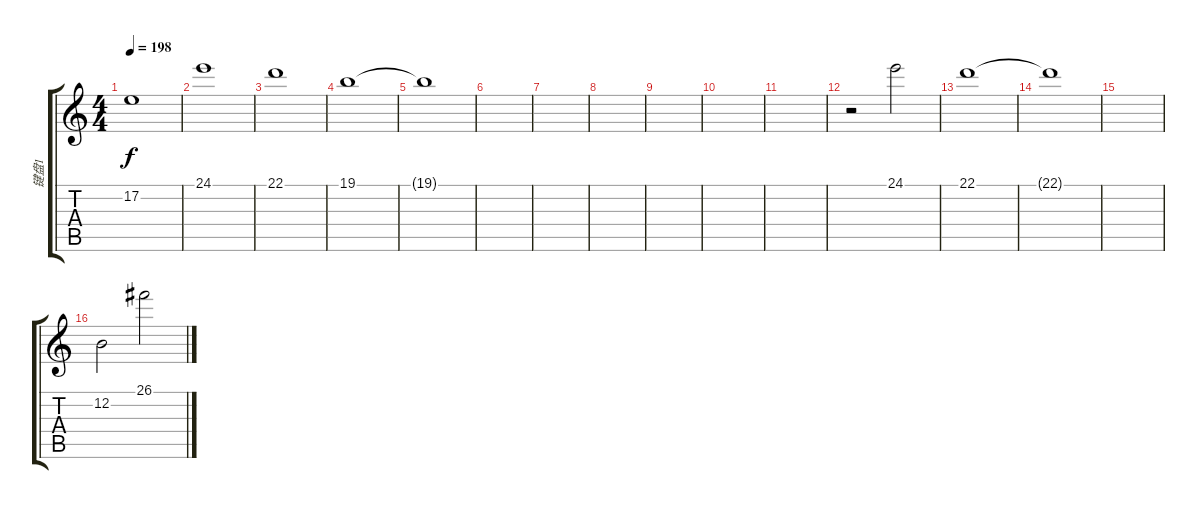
\track ("键盘1" "键盘1") {instrument stringensemble1}
\staff {score tabs}
\tuning (E4 B3 G3 D3 A2 E2) {hide}
\ts (4 4)
\tempo 198
\clef g2
\ks c
17.2.1{dy f} |
24.1.1 |
22.1.1 |
19.1.1 |
19.1{t}.1 |
|
|
|
|
|
|
r.2 24.1.2 |
22.1.1 |
22.1{t}.1 |
|
12.2.2 26.1.2
